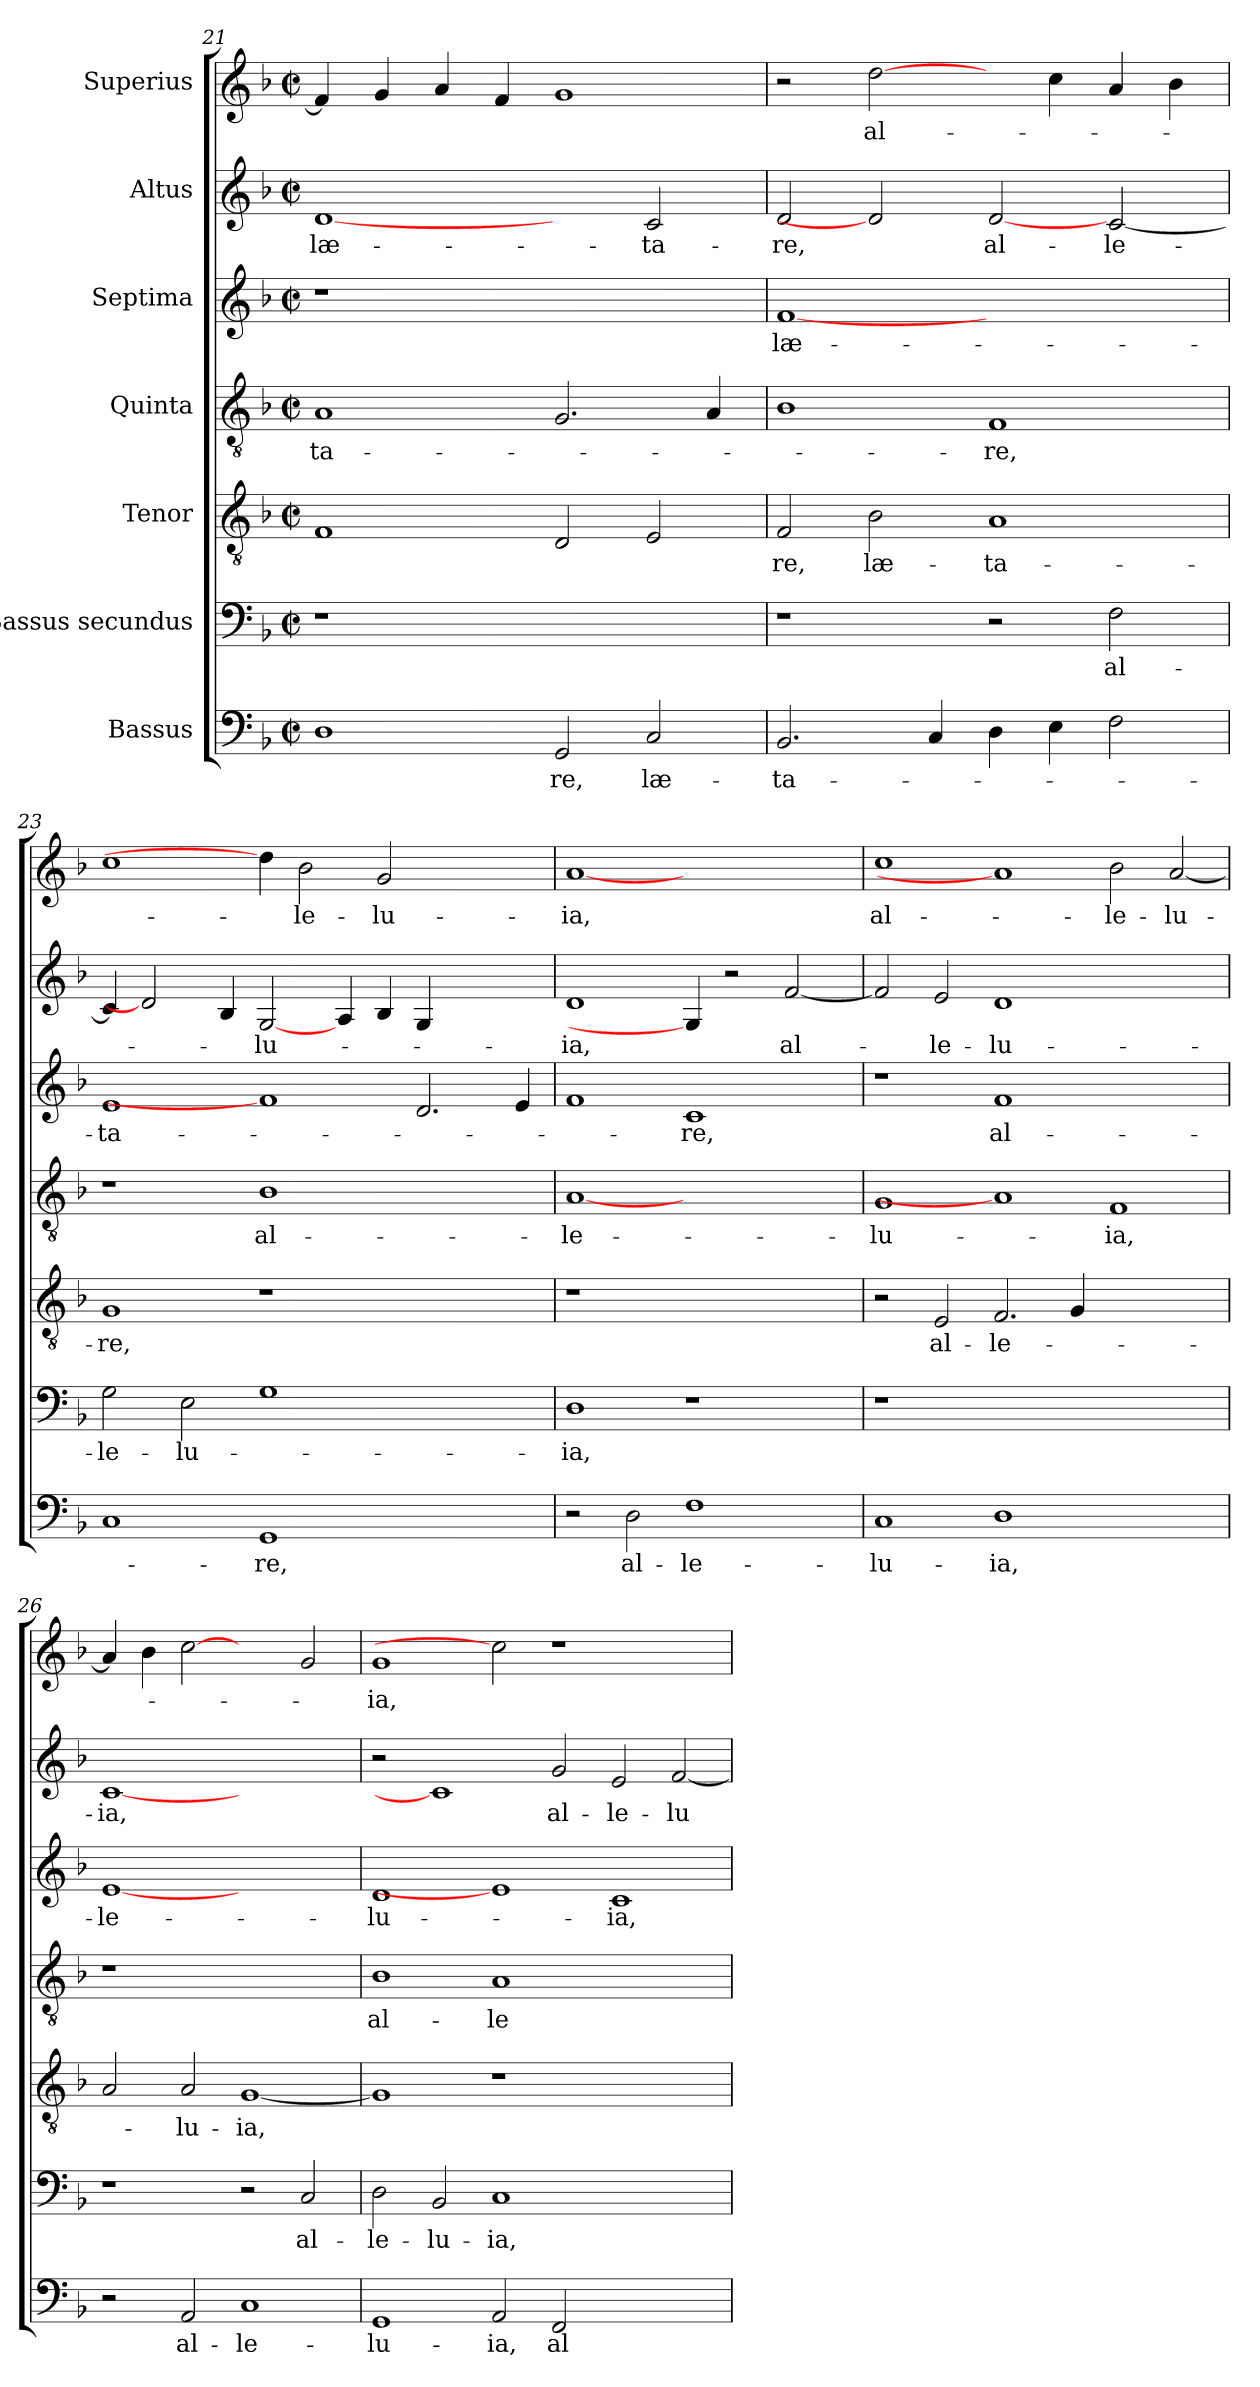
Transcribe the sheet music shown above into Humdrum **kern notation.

**kern	**text	**kern	**text	**kern	**text	**kern	**text	**kern	**text	**kern	**text	**kern	**text
*part7	*part7	*part6	*part6	*part5	*part5	*part4	*part4	*part3	*part3	*part2	*part2	*part1	*part1
*staff7	*staff7	*staff6	*staff6	*staff5	*staff5	*staff4	*staff4	*staff3	*staff3	*staff2	*staff2	*staff1	*staff1
*I"Bassus	*	*I"Bassus secundus	*	*I"Tenor	*	*I"Quinta	*	*I"Septima	*	*I"Altus	*	*I"Superius	*
*clefF4	*	*clefF4	*	*clefGv2	*	*clefGv2	*	*clefG2	*	*clefG2	*	*clefG2	*
*k[b-]	*	*k[b-]	*	*k[b-]	*	*k[b-]	*	*k[b-]	*	*k[b-]	*	*k[b-]	*
*F:	*	*F:	*	*F:	*	*F:	*	*F:	*	*F:	*	*F:	*
*M2/2	*	*M2/2	*	*M2/2	*	*M2/2	*	*M2/2	*	*M2/2	*	*M2/2	*
*met(c|)	*	*met(c|)	*	*met(c|)	*	*met(c|)	*	*met(c|)	*	*met(c|)	*	*met(c|)	*
=21	=21	=21	=21	=21	=21	=21	=21	=21	=21	=21	=21	=21	=21
!	!	!	!	!	!	!	!LO:LY:b	!	!	!	!LO:LY:b	!	!
1D	.	1r	.	1F	.	1A	-ta-	1r	.	[1d	læ-	4f/]	.
.	.	.	.	.	.	.	.	.	.	.	.	4g/	.
.	.	.	.	.	.	.	.	.	.	.	.	4a/	.
.	.	.	.	.	.	.	.	.	.	.	.	4f/	.
!	!LO:LY:b	!	!	!	!	!	!	!	!	!	!	!	!
2GG/	-re,	1ryy	.	2D/	.	2.G/	.	1ryy	.	2ryy	.	1g	.
!	!LO:LY:b	!	!	!	!	!	!	!	!	!	!LO:LY:b	!	!
2C/	læ-	.	.	2E/	.	.	.	.	.	2c/	-ta-	.	.
.	.	.	.	.	.	4A/	.	.	.	.	.	.	.
=22	=22	=22	=22	=22	=22	=22	=22	=22	=22	=22	=22	=22	=22
!	!LO:LY:b	!	!	!	!LO:LY:b	!	!	!	!LO:LY:b	!	!LO:LY:b	!	!
2.BB-/	-ta-	1r	.	2F/	-re,	1B-	.	[1f	læ-	2d/	-re,	2r	.
!	!	!	!	!	!LO:LY:b	!	!	!	!	!	!	!	!LO:LY:b
.	.	.	.	2B-\	læ-	.	.	.	.	2d]	.	[2dd\	al-
4C/	.	.	.	.	.	.	.	.	.	.	.	.	.
!	!	!	!	!	!LO:LY:b	!	!LO:LY:b	!	!	!	!LO:LY:b	!	!
4D\	.	2r	.	1A	-ta-	1F	-re,	1ryy	.	[2d	al-	4ryy	.
4E\	.	.	.	.	.	.	.	.	.	.	.	4cc\	.
!	!	!	!LO:LY:b	!	!	!	!	!	!	!	!LO:LY:b	!	!
2F\	.	2F\	al-	.	.	.	.	.	.	[2c/	-le-	4a/	.
.	.	.	.	.	.	.	.	.	.	.	.	4b-\	.
=23	=23	=23	=23	=23	=23	=23	=23	=23	=23	=23	=23	=23	=23
!	!	!	!LO:LY:b	!	!LO:LY:b	!	!	!	!LO:LY:b	!	!	!	!
1C	.	2G\	-le-	1G	-re,	1r	.	1e	-ta-	4c/]	.	1cc	.
.	.	.	.	.	.	.	.	.	.	2d]	.	.	.
!	!	!	!LO:LY:b	!	!	!	!	!	!	!	!	!	!
.	.	2E\	-lu-	.	.	.	.	.	.	.	.	.	.
.	.	.	.	.	.	.	.	.	.	4B-/	.	.	.
!	!LO:LY:b	!	!	!	!	!	!LO:LY:b	!	!	!	!LO:LY:b	!	!
1GG	-re,	1G	.	1r	.	1B-	al-	1f]	.	[2G/	-lu-	4dd\]	.
!	!	!	!	!	!	!	!	!	!	!	!	!	!LO:LY:b
.	.	.	.	.	.	.	.	.	.	.	.	2b-\	-le-
.	.	.	.	.	.	.	.	.	.	4A/	.	.	.
!	!	!	!	!	!	!	!	!	!	!	!	!	!LO:LY:b
.	.	.	.	.	.	.	.	.	.	4B-/	.	2g/	-lu-
1ryy	.	1ryy	.	1ryy	.	1ryy	.	2.d/	.	4G/	.	.	.
.	.	.	.	.	.	.	.	.	.	2.ryy	.	2.ryy	.
.	.	.	.	.	.	.	.	4e/	.	.	.	.	.
=24	=24	=24	=24	=24	=24	=24	=24	=24	=24	=24	=24	=24	=24
!	!	!	!LO:LY:b	!	!	!	!LO:LY:b	!	!	!	!LO:LY:b	!	!LO:LY:b
2r	.	1D	-ia,	1r	.	[1A	-le-	1f	.	1d	-ia,	[1a	-ia,
!	!LO:LY:b	!	!	!	!	!	!	!	!	!	!	!	!
2D\	al-	.	.	.	.	.	.	.	.	.	.	.	.
!	!LO:LY:b	!	!	!	!	!	!	!	!LO:LY:b	!	!	!	!
1F	-le-	1r	.	1ryy	.	1ryy	.	1c	-re,	4G/]	.	1ryy	.
.	.	.	.	.	.	.	.	.	.	2r	.	.	.
!	!	!	!	!	!	!	!	!	!	!	!LO:LY:b	!	!
.	.	.	.	.	.	.	.	.	.	[2f/	al-	.	.
4ryy	.	4ryy	.	4ryy	.	4ryy	.	4ryy	.	.	.	4ryy	.
=25	=25	=25	=25	=25	=25	=25	=25	=25	=25	=25	=25	=25	=25
!	!LO:LY:b	!	!	!	!	!	!LO:LY:b	!	!	!	!	!	!LO:LY:b
1C	-lu-	1r	.	2r	.	1G	-lu-	1r	.	2f/]	.	1cc	al-
!	!	!	!	!	!LO:LY:b	!	!	!	!	!	!LO:LY:b	!	!
.	.	.	.	2E/	al-	.	.	.	.	2e/	-le-	.	.
!	!LO:LY:b	!	!	!	!LO:LY:b	!	!	!	!LO:LY:b	!	!LO:LY:b	!	!
1D	-ia,	0ryy	.	2.F/	-le-	1A]	.	1f	al-	1d	-lu-	1a]	.
.	.	.	.	4G/	.	.	.	.	.	.	.	.	.
!	!	!	!	!	!	!	!LO:LY:b	!	!	!	!	!	!LO:LY:b
1ryy	.	.	.	1ryy	.	1F	-ia,	1ryy	.	1ryy	.	2b-\	-le-
!	!	!	!	!	!	!	!	!	!	!	!	!	!LO:LY:b
.	.	.	.	.	.	.	.	.	.	.	.	[2a/	-lu-
!!LO:LB:g=z
=26	=26	=26	=26	=26	=26	=26	=26	=26	=26	=26	=26	=26	=26
!	!	!	!	!	!	!	!	!	!LO:LY:b	!	!LO:LY:b	!	!
2r	.	1r	.	2A/	.	1r	.	[1e	-le-	[1c	-ia,	4a/]	.
.	.	.	.	.	.	.	.	.	.	.	.	4b-\	.
!	!LO:LY:b	!	!	!	!LO:LY:b	!	!	!	!	!	!	!	!
2AA/	al-	.	.	2A/	-lu-	.	.	.	.	.	.	[2cc	.
!	!LO:LY:b	!	!	!	!LO:LY:b	!	!	!	!	!	!	!	!
1C	-le-	2r	.	[1G	-ia,	1ryy	.	1ryy	.	1ryy	.	2ryy	.
!	!	!	!LO:LY:b	!	!	!	!	!	!	!	!	!	!
.	.	2C/	al-	.	.	.	.	.	.	.	.	2g/	.
=27	=27	=27	=27	=27	=27	=27	=27	=27	=27	=27	=27	=27	=27
!	!LO:LY:b	!	!LO:LY:b	!	!	!	!LO:LY:b	!	!LO:LY:b	!	!	!	!LO:LY:b
1GG	-lu-	2D\	-le-	1G]	.	1B-	al-	1d	-lu-	2r	.	1g	-ia,
!	!	!	!LO:LY:b	!	!	!	!	!	!	!	!	!	!
.	.	2BB-/	-lu-	.	.	.	.	.	.	1c]	.	.	.
!	!LO:LY:b	!	!LO:LY:b	!	!	!	!LO:LY:b	!	!	!	!	!	!
2AA/	-ia,	1C	-ia,	1r	.	1A	-le-	1e]	.	.	.	2cc]	.
!	!LO:LY:b	!	!	!	!	!	!	!	!	!	!LO:LY:b	!	!
2FF/	al-	.	.	.	.	.	.	.	.	2g/	al-	1r	.
!	!	!	!	!	!	!	!	!	!LO:LY:b	!	!LO:LY:b	!	!
1ryy	.	1ryy	.	1ryy	.	1ryy	.	1c	-ia,	2e/	-le-	.	.
!	!	!	!	!	!	!	!	!	!	!	!LO:LY:b	!	!
.	.	.	.	.	.	.	.	.	.	[2f/	-lu-	2ryy	.
=	=	=	=	=	=	=	=	=	=	=	=	=	=
*-	*-	*-	*-	*-	*-	*-	*-	*-	*-	*-	*-	*-	*-
